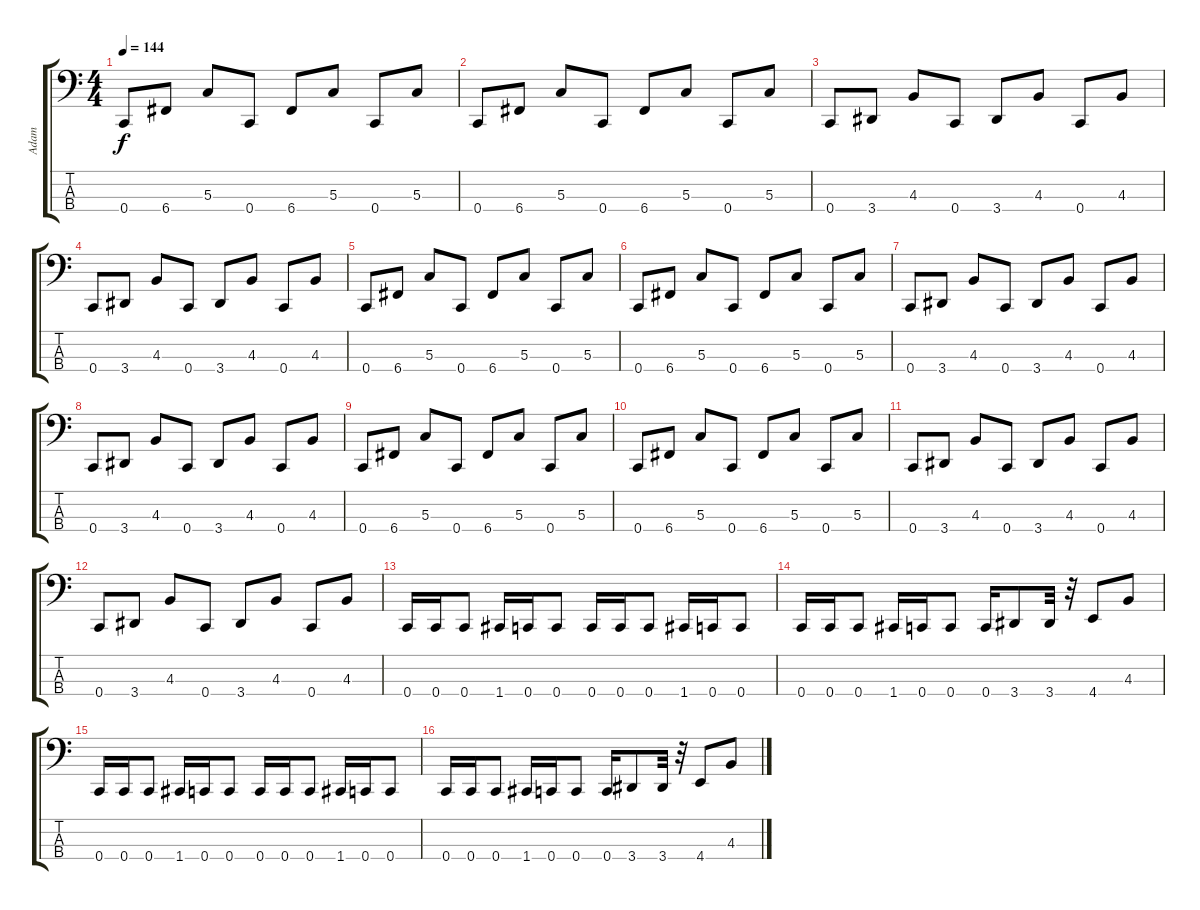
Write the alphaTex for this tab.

\track ("Adam" "Adam") {instrument electricbassfinger}
\staff {score tabs}
\tuning (F2 C2 G1 C1) {hide}
\ts (4 4)
\tempo 144
\clef f4
\ks c
0.4.8{dy f} 6.4.8 5.3.8 0.4.8 6.4.8 5.3.8 0.4.8 5.3.8 |
0.4.8 6.4.8 5.3.8 0.4.8 6.4.8 5.3.8 0.4.8 5.3.8 |
0.4.8 3.4.8 4.3.8 0.4.8 3.4.8 4.3.8 0.4.8 4.3.8 |
0.4.8 3.4.8 4.3.8 0.4.8 3.4.8 4.3.8 0.4.8 4.3.8 |
0.4.8 6.4.8 5.3.8 0.4.8 6.4.8 5.3.8 0.4.8 5.3.8 |
0.4.8 6.4.8 5.3.8 0.4.8 6.4.8 5.3.8 0.4.8 5.3.8 |
0.4.8 3.4.8 4.3.8 0.4.8 3.4.8 4.3.8 0.4.8 4.3.8 |
0.4.8 3.4.8 4.3.8 0.4.8 3.4.8 4.3.8 0.4.8 4.3.8 |
0.4.8 6.4.8 5.3.8 0.4.8 6.4.8 5.3.8 0.4.8 5.3.8 |
0.4.8 6.4.8 5.3.8 0.4.8 6.4.8 5.3.8 0.4.8 5.3.8 |
0.4.8 3.4.8 4.3.8 0.4.8 3.4.8 4.3.8 0.4.8 4.3.8 |
0.4.8 3.4.8 4.3.8 0.4.8 3.4.8 4.3.8 0.4.8 4.3.8 |
0.4.16 0.4.16 0.4.8 1.4.16 0.4.16 0.4.8 0.4.16 0.4.16 0.4.8 1.4.16 0.4.16 0.4.8 |
0.4.16 0.4.16 0.4.8 1.4.16 0.4.16 0.4.8 0.4.16 3.4.8 3.4.32 r.32 4.4.8 4.3.8 |
0.4.16 0.4.16 0.4.8 1.4.16 0.4.16 0.4.8 0.4.16 0.4.16 0.4.8 1.4.16 0.4.16 0.4.8 |
0.4.16 0.4.16 0.4.8 1.4.16 0.4.16 0.4.8 0.4.16 3.4.8 3.4.32 r.32 4.4.8 4.3.8
